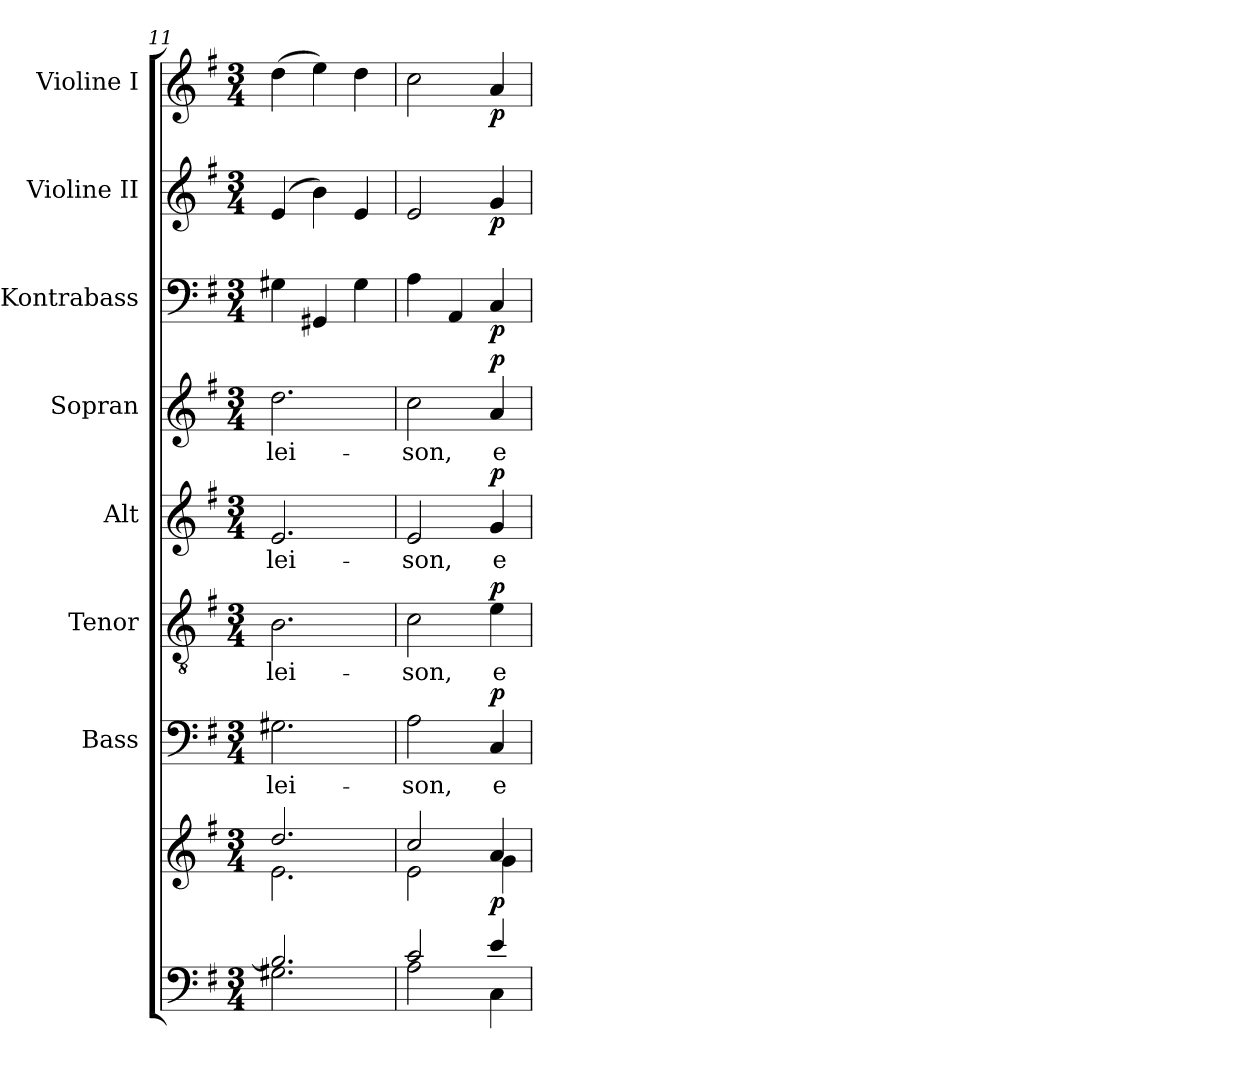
**kern	**kern	**dynam	**kern	**text	**dynam	**kern	**text	**dynam	**kern	**text	**dynam	**kern	**text	**dynam	**kern	**dynam	**kern	**dynam	**kern	**dynam
*part8	*part8	*part8	*part7	*part7	*part7	*part6	*part6	*part6	*part5	*part5	*part5	*part4	*part4	*part4	*part3	*part3	*part2	*part2	*part1	*part1
*staff9	*staff8	*staff8/9	*staff7	*staff7	*staff7	*staff6	*staff6	*staff6	*staff5	*staff5	*staff5	*staff4	*staff4	*staff4	*staff3	*staff3	*staff2	*staff2	*staff1	*staff1
*	*	*	*I"Bass	*	*	*I"Tenor	*	*	*I"Alt	*	*	*I"Sopran	*	*	*I"Kontrabass	*	*I"Violine II	*	*I"Violine I	*
*	*	*	*I'B.	*	*	*I'T.	*	*	*I'A.	*	*	*I'S.	*	*	*I'Kb.	*	*I'Vl. II	*	*I'Vl. I	*
*clefF4	*clefG2	*	*clefF4	*	*	*clefGv2	*	*	*clefG2	*	*	*clefG2	*	*	*clefF4	*	*clefG2	*	*clefG2	*
*	*	*	*	*	*	*	*	*	*	*	*	*	*	*	*ITrd7c12	*	*	*	*	*
*k[f#]	*k[f#]	*	*k[f#]	*	*	*k[f#]	*	*	*k[f#]	*	*	*k[f#]	*	*	*k[f#]	*	*k[f#]	*	*k[f#]	*
*G:	*G:	*	*G:	*	*	*G:	*	*	*G:	*	*	*G:	*	*	*G:	*	*G:	*	*G:	*
*M3/4	*M3/4	*	*M3/4	*	*	*M3/4	*	*	*M3/4	*	*	*M3/4	*	*	*M3/4	*	*M3/4	*	*M3/4	*
=11	=11	=11	=11	=11	=11	=11	=11	=11	=11	=11	=11	=11	=11	=11	=11	=11	=11	=11	=11	=11
*^	*^	*	*	*	*	*	*	*	*	*	*	*	*	*	*	*	*	*	*	*
!	!	!	!	!	!	!LO:LY:b	!	!	!LO:LY:b	!	!	!LO:LY:b	!	!	!LO:LY:b	!	!	!	!	!	!	!
2.B/]	2.G#X\	2.dd/	2.e\	.	2.G#X\	-lei-	.	2.B\	-lei-	.	2.e/	-lei-	.	2.dd\	-lei-	.	4GG#X\	.	(4e/	.	(>4dd\	.
.	.	.	.	.	.	.	.	.	.	.	.	.	.	.	.	.	4GGG#X/	.	4b\)	.	4ee\)	.
.	.	.	.	.	.	.	.	.	.	.	.	.	.	.	.	.	4GG#\	.	4e/	.	4dd\	.
!!LO:PB:g=z
=12	=12	=12	=12	=12	=12	=12	=12	=12	=12	=12	=12	=12	=12	=12	=12	=12	=12	=12	=12	=12	=12	=12
!	!	!	!	!	!	!LO:LY:b	!	!	!LO:LY:b	!	!	!LO:LY:b	!	!	!LO:LY:b	!	!	!	!	!	!	!
2c/	2A\	2cc/	2e\	.	2A\	-son,	.	2c\	-son,	.	2e/	-son,	.	2cc\	-son,	.	4AA\	.	2e/	.	2cc\	.
.	.	.	.	.	.	.	.	.	.	.	.	.	.	.	.	.	4AAA/	.	.	.	.	.
!	!	!	!	!LO:DY:b	!	!LO:LY:b	!LO:DY:a	!	!LO:LY:b	!LO:DY:a	!	!LO:LY:b	!LO:DY:a	!	!LO:LY:b	!LO:DY:a	!	!LO:DY:b	!	!LO:DY:b	!	!LO:DY:b
4e/	4C\	4a/	4g\	p	4C/	e-	p	4e\	e-	p	4g/	e-	p	4a/	e-	p	4CC/	p	4g/	p	4a/	p
*v	*v	*	*	*	*	*	*	*	*	*	*	*	*	*	*	*	*	*	*	*	*	*
*	*v	*v	*	*	*	*	*	*	*	*	*	*	*	*	*	*	*	*	*	*	*
=	=	=	=	=	=	=	=	=	=	=	=	=	=	=	=	=	=	=	=	=
*-	*-	*-	*-	*-	*-	*-	*-	*-	*-	*-	*-	*-	*-	*-	*-	*-	*-	*-	*-	*-
